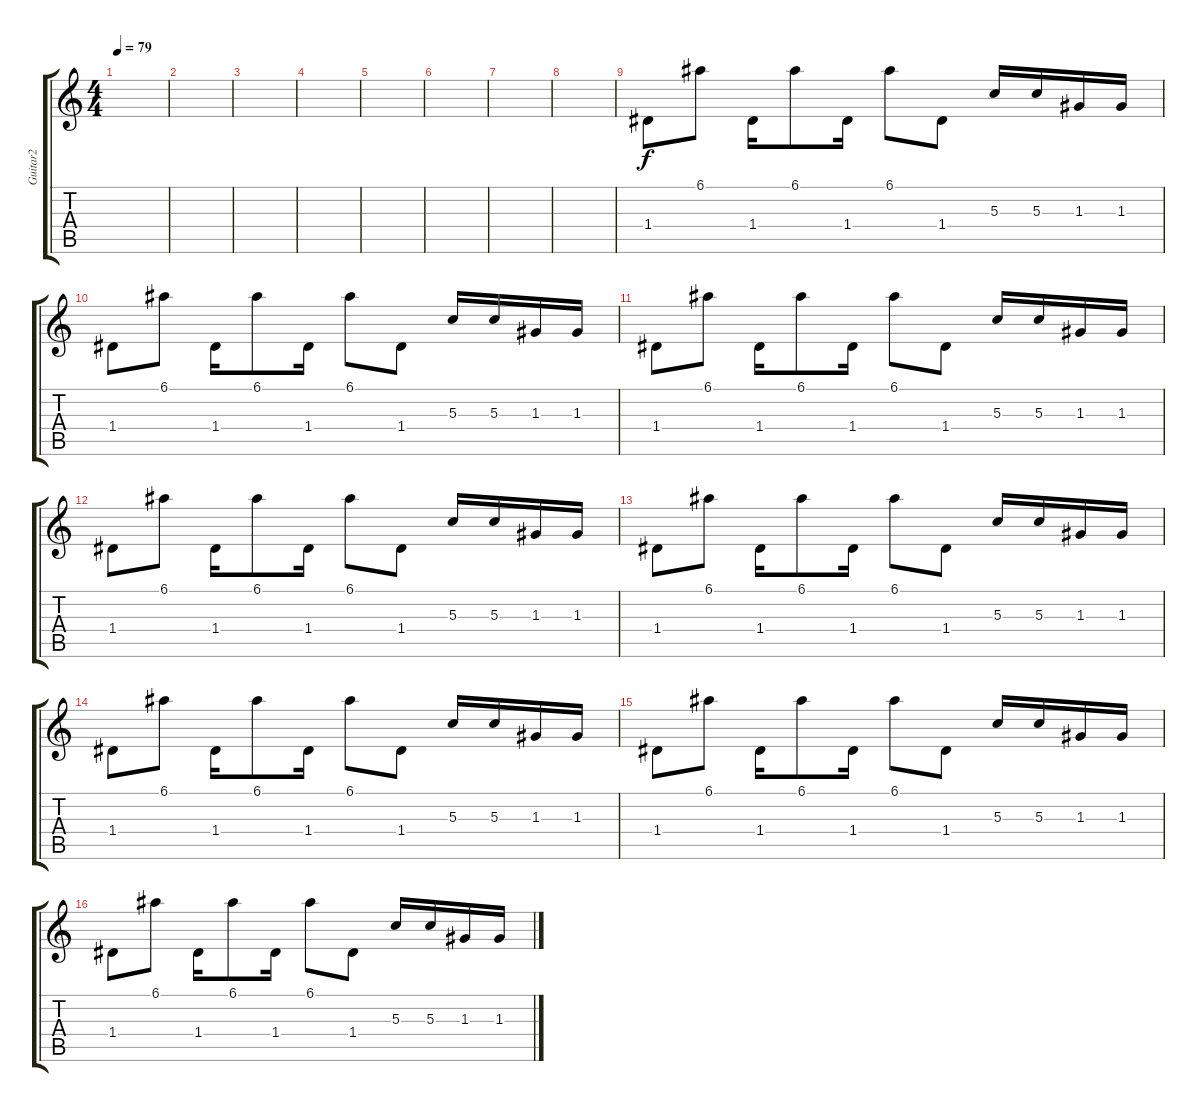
\track ("Guitar2" "Guitar2") {instrument electricguitarjazz}
\staff {score tabs}
\tuning (E4 B3 G3 D3 A2 E2) {hide}
\ts (4 4)
\tempo 79
\clef g2
\ks c
|
|
|
|
|
|
|
|
1.4.8 6.1.8 1.4.16 6.1.8 1.4.16 6.1.8 1.4.8 5.3.16 5.3.16 1.3.16 1.3.16 |
1.4.8 6.1.8 1.4.16 6.1.8 1.4.16 6.1.8 1.4.8 5.3.16 5.3.16 1.3.16 1.3.16 |
1.4.8 6.1.8 1.4.16 6.1.8 1.4.16 6.1.8 1.4.8 5.3.16 5.3.16 1.3.16 1.3.16 |
1.4.8 6.1.8 1.4.16 6.1.8 1.4.16 6.1.8 1.4.8 5.3.16 5.3.16 1.3.16 1.3.16 |
1.4.8 6.1.8 1.4.16 6.1.8 1.4.16 6.1.8 1.4.8 5.3.16 5.3.16 1.3.16 1.3.16 |
1.4.8 6.1.8 1.4.16 6.1.8 1.4.16 6.1.8 1.4.8 5.3.16 5.3.16 1.3.16 1.3.16 |
1.4.8 6.1.8 1.4.16 6.1.8 1.4.16 6.1.8 1.4.8 5.3.16 5.3.16 1.3.16 1.3.16 |
1.4.8 6.1.8 1.4.16 6.1.8 1.4.16 6.1.8 1.4.8 5.3.16 5.3.16 1.3.16 1.3.16
